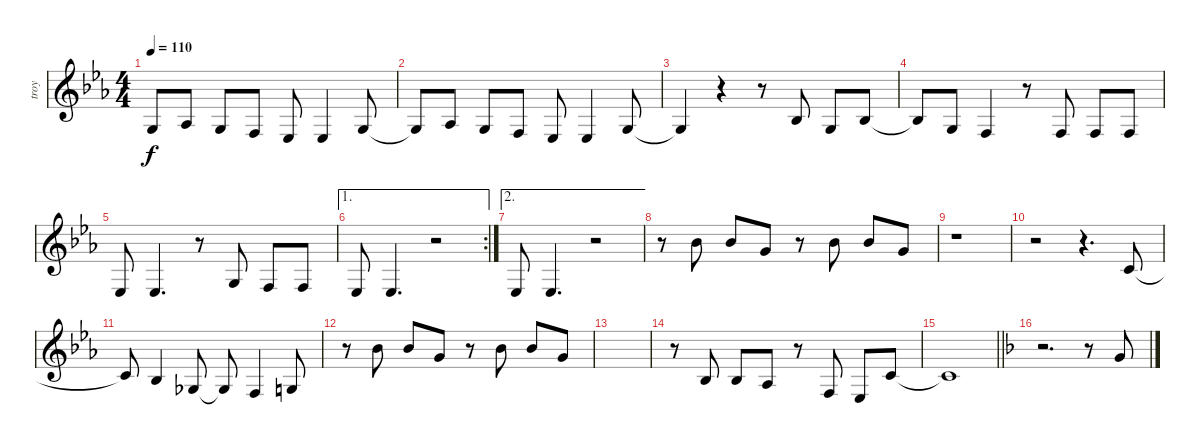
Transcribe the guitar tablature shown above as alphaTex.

\track ("troy" "troy") {instrument viola}
\staff {score}
\tuning (E4 B3 G3 D3 A2 E2) {hide}
\ts (4 4)
\tempo 110
\clef g2
\ks eb
0.3.8{dy f} 1.3.8 0.3.8 3.4.8 1.4.8 1.4.4 0.3.8 |
0.3{t}.8 1.3.8 0.3.8 3.4.8 1.4.8 1.4.4 0.3.8 |
0.3{t}.4 r.4 r.8 3.3.8 0.3.8 3.3.8 |
3.3{t}.8 0.3.8 3.4.4 r.8 3.4.8 3.4.8 3.4.8 |
1.4.8 1.4.4{d} r.8 0.3.8 3.4.8 3.4.8 |
\ae 1
\rc 2
1.4.8 1.4.4{d} r.2 |
\ae 2
1.4.8 1.4.4{d} r.2 |
r.8 6.1.8 6.1.8 3.1.8 r.8 6.1.8 6.1.8 3.1.8 |
r.1 |
r.2 r.4{d} 1.2.8 |
1.2{t}.8 3.3.4 4.4.8 4.4{t}.8 3.4.4 0.3.8 |
r.8 6.1.8 6.1.8 3.1.8 r.8 6.1.8 6.1.8 3.1.8 |
|
r.8 3.3.8 3.3.8 1.3.8 r.8 3.4.8 1.4.8 1.2.8 |
\barLineRight lightlight
1.2{t}.1 |
\ks f
r.2{d} r.8 3.1.8
